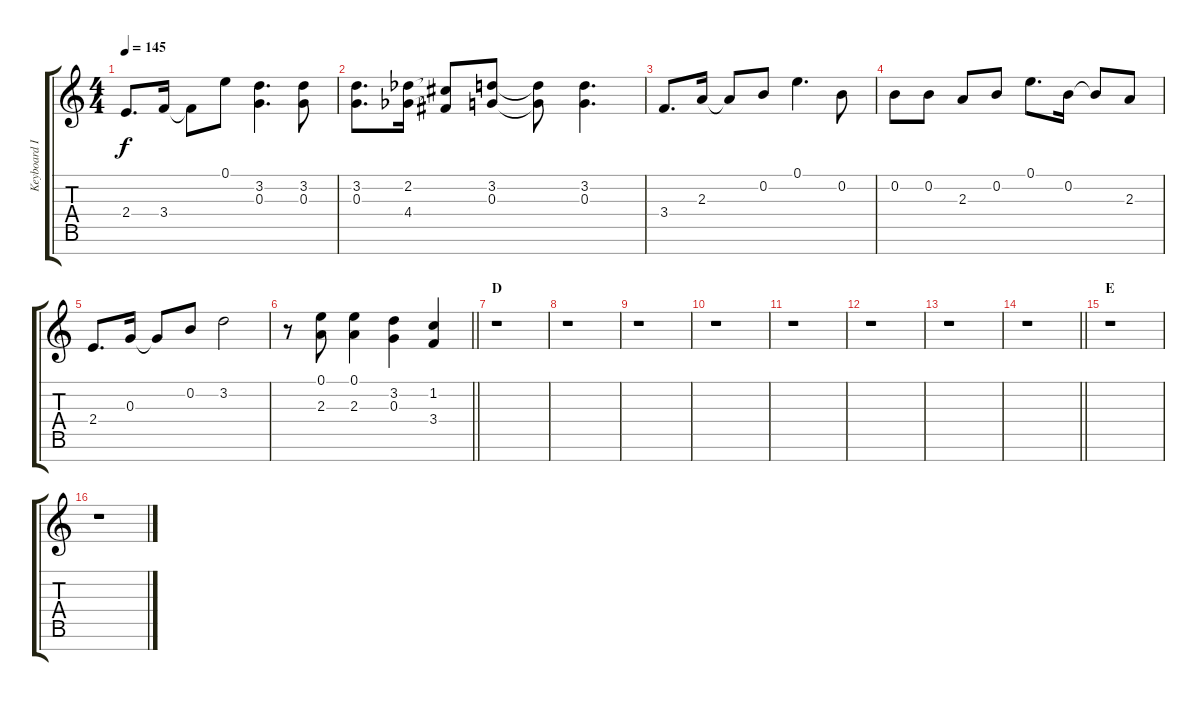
\track ("Keyboard III" "Keyboard I") {instrument fx5brightness}
\staff {score tabs}
\tuning (E5 B4 G4 D4 A3 E3 B2) {hide}
\ts (4 4)
\tempo 145
\clef g2
\ks c
2.4.8{d dy f} 3.4.16 3.4{t}.8 0.1.8 (3.2 0.3).4{d} (3.2 0.3).8 |
(3.2 0.3).8{d} (2.2{acc b} 4.4{acc b}).16 (2.2{t} 4.4{t}).8 (3.2 0.3).8 (3.2{t} 0.3{t}).8 (3.2 0.3).4{d} |
3.4.8{d} 2.3.16 2.3{t}.8 0.2.8 0.1.4{d} 0.2.8 |
0.2.8 0.2.8 2.3.8 0.2.8 0.1.8{d} 0.2.16 0.2{t}.8 2.3.8 |
2.4.8{d} 0.3.16 0.3{t}.8 0.2.8 3.2.2 |
\barLineRight lightlight
r.8 (0.1 2.3).8 (0.1 2.3).4 (3.2 0.3).4 (1.2 3.4).4 |
\section ("" "D")
r.1 |
r.1 |
r.1 |
r.1 |
r.1 |
r.1 |
r.1 |
\barLineRight lightlight
r.1 |
\section ("" "E")
r.1 |
r.1
